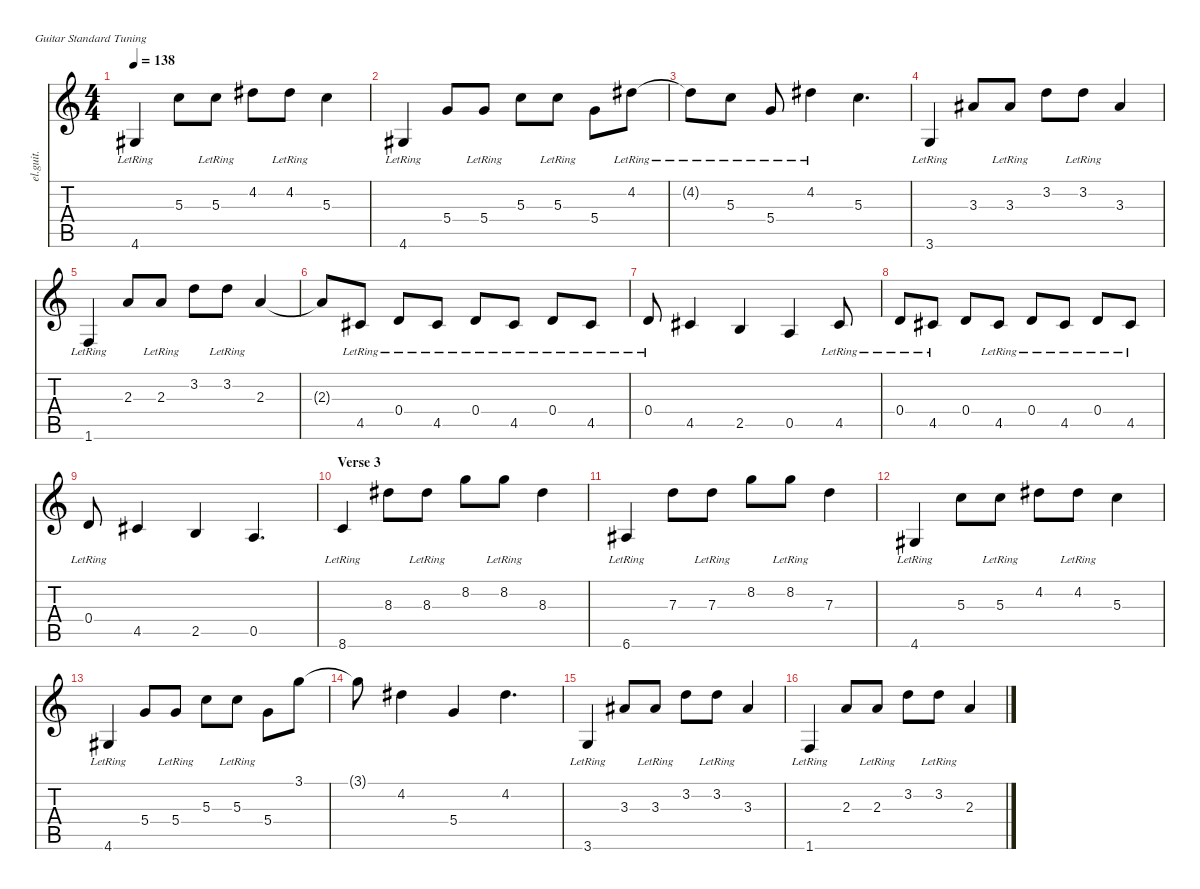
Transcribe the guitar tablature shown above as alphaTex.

\defaultSystemsLayout 4
\hideDynamics
\bracketExtendMode nobrackets
\otherSystemsTrackNameOrientation horizontal
\track ("Guitar 1 (Lead)" "el.guit.") {instrument electricguitarclean}
\staff {score tabs}
\tuning (E4 B3 G3 D3 A2 E2)
\ts (4 4)
\tempo 138
\clef g2
\ks c
4.6{lr acc #}.4{dy f beam Up} 5.3.8{beam Down} 5.3{lr}.8{beam Down} 4.2{acc #}.8{beam Down} 4.2{lr acc #}.8{beam Down} 5.3.4{beam Down} |
4.6{lr acc #}.4{beam Up} 5.4.8{beam Up} 5.4{lr}.8{beam Up} 5.3.8{beam Down} 5.3{lr}.8{beam Down} 5.4.8{beam Down} 4.2{lr acc #}.8{beam Down} |
4.2{lr t acc #}.8{beam Down} 5.3{lr}.8{beam Down} 5.4{lr}.8{beam Up} 4.2{lr acc #}.4{beam Down} 5.3.4{d beam Down} |
3.6{lr}.4{beam Up} 3.3{acc #}.8{beam Up} 3.3{lr acc #}.8{beam Up} 3.2.8{beam Down} 3.2{lr}.8{beam Down} 3.3{acc #}.4{beam Up} |
1.6{lr}.4{beam Up} 2.3.8{beam Up} 2.3{lr}.8{beam Up} 3.2.8{beam Down} 3.2{lr}.8{beam Down} 2.3.4{beam Up} |
2.3{t}.8{beam Up} 4.5{lr acc #}.8{beam Up} 0.4{lr}.8{beam Up} 4.5{lr acc #}.8{beam Up} 0.4{lr}.8{beam Up} 4.5{lr acc #}.8{beam Up} 0.4{lr}.8{beam Up} 4.5{lr acc #}.8{beam Up} |
0.4{lr}.8{beam Up} 4.5{acc #}.4{beam Up} 2.5.4{beam Up} 0.5.4{beam Up} 4.5{lr acc #}.8{beam Up} |
0.4{lr}.8{beam Up} 4.5{lr acc #}.8{beam Up} 0.4.8{beam Up} 4.5{lr acc #}.8{beam Up} 0.4{lr}.8{beam Up} 4.5{lr acc #}.8{beam Up} 0.4{lr}.8{beam Up} 4.5{lr acc #}.8{beam Up} |
0.4{lr}.8{beam Up} 4.5{acc #}.4{beam Up} 2.5.4{beam Up} 0.5.4{d beam Up} |
\section ("" "Verse 3")
8.6{lr}.4{beam Up} 8.3{acc #}.8{beam Down} 8.3{lr acc #}.8{beam Down} 8.2.8{beam Down} 8.2{lr}.8{beam Down} 8.3{acc #}.4{beam Down} |
6.6{lr acc #}.4{beam Up} 7.3.8{beam Down} 7.3{lr}.8{beam Down} 8.2.8{beam Down} 8.2{lr}.8{beam Down} 7.3.4{beam Down} |
4.6{lr acc #}.4{beam Up} 5.3.8{beam Down} 5.3{lr}.8{beam Down} 4.2{acc #}.8{beam Down} 4.2{lr acc #}.8{beam Down} 5.3.4{beam Down} |
4.6{lr acc #}.4{beam Up} 5.4.8{beam Up} 5.4{lr}.8{beam Up} 5.3.8{beam Down} 5.3{lr}.8{beam Down} 5.4.8{beam Down} 3.1.8{beam Down} |
3.1{t}.8{beam Down} 4.2{acc #}.4{beam Down} 5.4.4{beam Up} 4.2{acc #}.4{d beam Down} |
3.6{lr}.4{beam Up} 3.3{acc #}.8{beam Up} 3.3{lr acc #}.8{beam Up} 3.2.8{beam Down} 3.2{lr}.8{beam Down} 3.3{acc #}.4{beam Up} |
1.6{lr}.4{beam Up} 2.3.8{beam Up} 2.3{lr}.8{beam Up} 3.2.8{beam Down} 3.2{lr}.8{beam Down} 2.3.4{beam Up}
